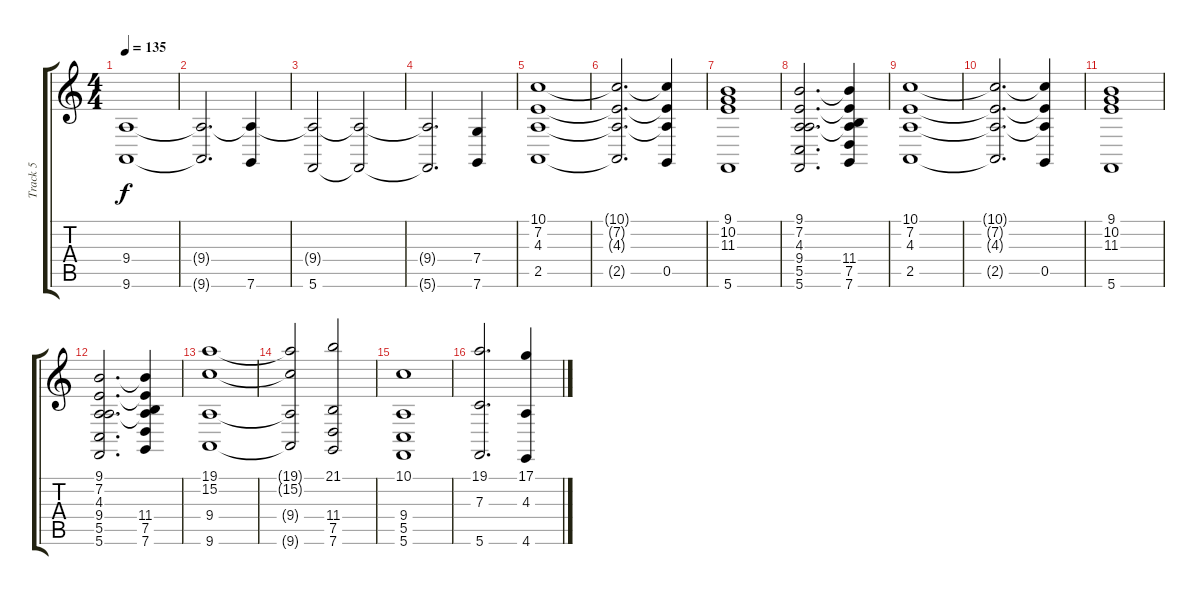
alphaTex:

\track ("Track 5" "Track 5") {instrument stringensemble1}
\staff {score tabs}
\tuning (D4 A3 F3 C3 G2 C2) {hide}
\ts (4 4)
\tempo 135
\clef g2
\ks c
(9.4 9.6).1{dy f} |
(9.4{t} 9.6{t}).2{d} (9.4{t} 7.6).4 |
(9.4{t} 5.6).2 (9.4{t} 5.6{t}).2 |
(9.4{t} 5.6{t}).2{d} (7.4 7.6).4 |
(10.1 7.2 4.3 2.5).1 |
(10.1{t} 7.2{t} 4.3{t} 2.5{t}).2{d} (10.1{t} 7.2{t} 4.3{t} 0.5).4 |
(9.1 10.2 11.3 5.6).1 |
(9.1 7.2 4.3 9.4 5.5 5.6).2{d} (9.1{t} 7.2{t} 4.3{t} 11.4 7.5 7.6).4 |
(10.1 7.2 4.3 2.5).1 |
(10.1{t} 7.2{t} 4.3{t} 2.5{t}).2{d} (10.1{t} 7.2{t} 4.3{t} 0.5).4 |
(9.1 10.2 11.3 5.6).1 |
(9.1 7.2 4.3 9.4 5.5 5.6).2{d} (9.1{t} 7.2{t} 4.3{t} 11.4 7.5 7.6).4 |
(19.1 15.2 9.4 9.6).1 |
(19.1{t} 15.2{t} 9.4{t} 9.6{t}).2 (21.1 11.4 7.5 7.6).2 |
(10.1 9.4 5.5 5.6).1 |
(19.1 7.3 5.6).2{d} (17.1 4.3 4.6).4
